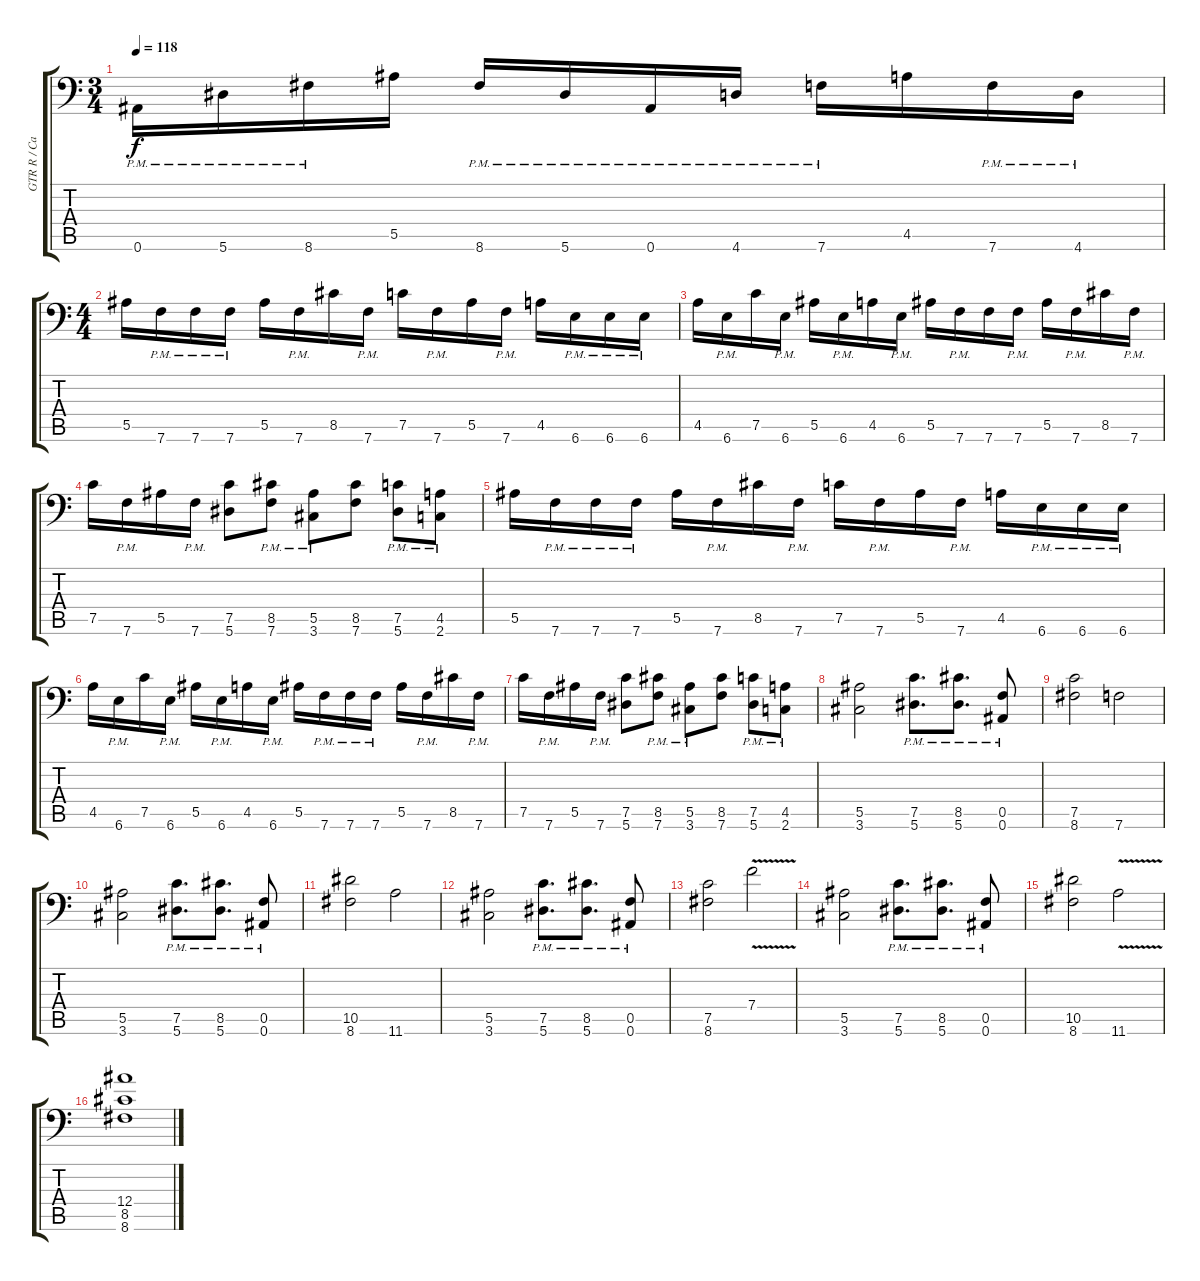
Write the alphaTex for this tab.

\track ("GTR R / Carlos" "GTR R / Ca") {instrument distortionguitar}
\staff {score tabs}
\tuning (C4 G3 Eb3 Bb2 F2 Bb1) {hide}
\ts (3 4)
\tempo 118
\clef f4
\ks c
0.6{pm}.16{dy f} 5.6{pm}.16 8.6{pm}.16 5.5.16 8.6{pm}.16 5.6{pm}.16 0.6{pm}.16 4.6{pm}.16 7.6{pm}.16 4.5.16 7.6{pm}.16 4.6{pm}.16 |
\ts (4 4)
5.5.16 7.6{pm}.16 7.6{pm}.16 7.6{pm}.16 5.5.16 7.6{pm}.16 8.5.16 7.6{pm}.16 7.5.16 7.6{pm}.16 5.5.16 7.6{pm}.16 4.5.16 6.6{pm}.16 6.6{pm}.16 6.6{pm}.16 |
4.5.16 6.6{pm}.16 7.5.16 6.6{pm}.16 5.5.16 6.6{pm}.16 4.5.16 6.6{pm}.16 5.5.16 7.6{pm}.16 7.6.16 7.6{pm}.16 5.5.16 7.6{pm}.16 8.5.16 7.6{pm}.16 |
7.5.16 7.6{pm}.16 5.5.16 7.6{pm}.16 (7.5 5.6).8 (8.5{pm} 7.6{pm}).8 (5.5{pm} 3.6{pm}).8 (8.5 7.6).8 (7.5{pm} 5.6{pm}).8 (4.5{pm} 2.6{pm}).8 |
5.5.16 7.6{pm}.16 7.6{pm}.16 7.6{pm}.16 5.5.16 7.6{pm}.16 8.5.16 7.6{pm}.16 7.5.16 7.6{pm}.16 5.5.16 7.6{pm}.16 4.5.16 6.6{pm}.16 6.6{pm}.16 6.6{pm}.16 |
4.5.16 6.6{pm}.16 7.5.16 6.6{pm}.16 5.5.16 6.6{pm}.16 4.5.16 6.6{pm}.16 5.5.16 7.6{pm}.16 7.6{pm}.16 7.6{pm}.16 5.5.16 7.6{pm}.16 8.5.16 7.6{pm}.16 |
7.5.16 7.6{pm}.16 5.5.16 7.6{pm}.16 (7.5 5.6).8 (8.5{pm} 7.6{pm}).8 (5.5{pm} 3.6{pm}).8 (8.5 7.6).8 (7.5{pm} 5.6{pm}).8 (4.5{pm} 2.6{pm}).8 |
(5.5 3.6).2 (7.5{pm} 5.6{pm}).8{d} (8.5{pm} 5.6{pm}).8{d} (0.5{pm} 0.6{pm}).8 |
(7.5 8.6).2 7.6.2 |
(5.5 3.6).2 (7.5{pm} 5.6{pm}).8{d} (8.5{pm} 5.6{pm}).8{d} (0.5{pm} 0.6{pm}).8 |
(10.5 8.6).2 11.6.2 |
(5.5 3.6).2 (7.5{pm} 5.6{pm}).8{d} (8.5{pm} 5.6{pm}).8{d} (0.5{pm} 0.6{pm}).8 |
(7.5 8.6).2 7.4{v}.2 |
(5.5 3.6).2 (7.5{pm} 5.6{pm}).8{d} (8.5{pm} 5.6{pm}).8{d} (0.5{pm} 0.6{pm}).8 |
(10.5 8.6).2 11.6{v}.2 |
(12.4 8.5 8.6).1
